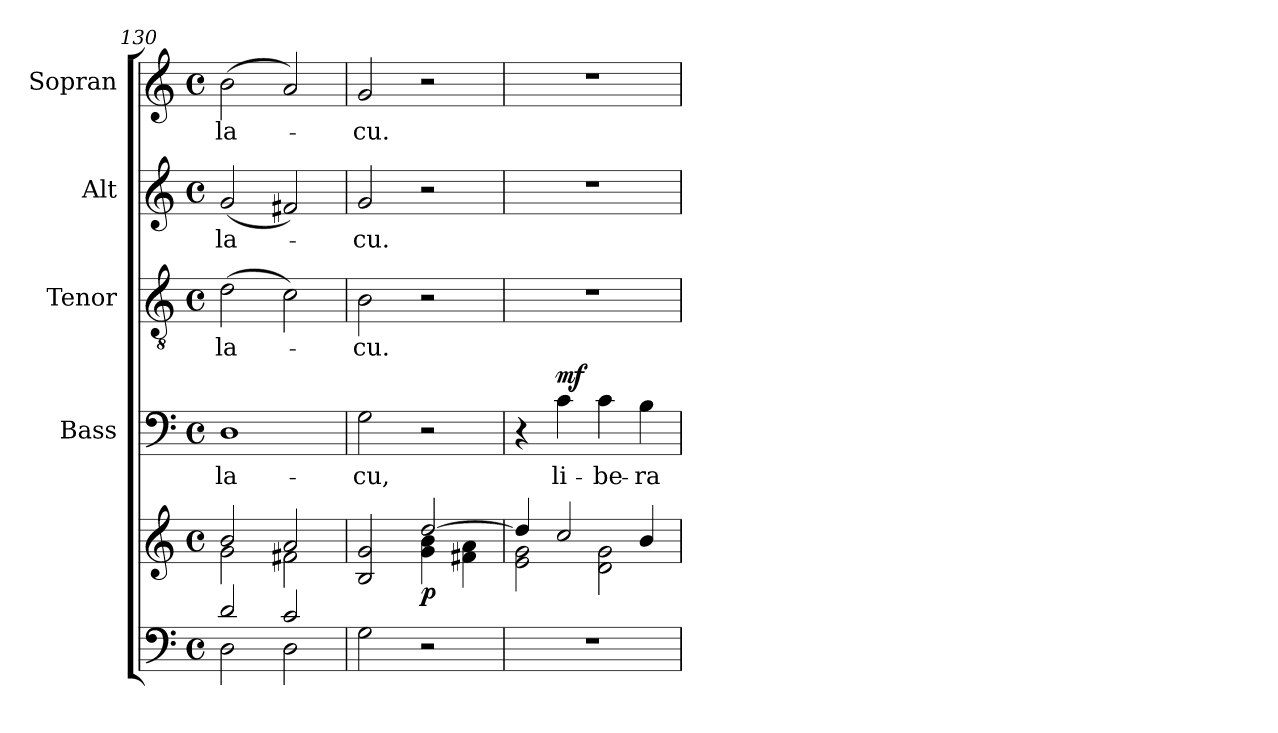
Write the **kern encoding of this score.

**kern	**kern	**dynam	**kern	**text	**dynam	**kern	**text	**kern	**text	**kern	**text
*part5	*part5	*part5	*part4	*part4	*part4	*part3	*part3	*part2	*part2	*part1	*part1
*staff6	*staff5	*staff5/6	*staff4	*staff4	*staff4	*staff3	*staff3	*staff2	*staff2	*staff1	*staff1
*	*	*	*I"Bass	*	*	*I"Tenor	*	*I"Alt	*	*I"Sopran	*
*	*	*	*I'B.	*	*	*I'T.	*	*I'A.	*	*I'S.	*
*clefF4	*clefG2	*	*clefF4	*	*	*clefGv2	*	*clefG2	*	*clefG2	*
*k[]	*k[]	*	*k[]	*	*	*k[]	*	*k[]	*	*k[]	*
*C:	*C:	*	*C:	*	*	*C:	*	*C:	*	*C:	*
*M4/4	*M4/4	*	*M4/4	*	*	*M4/4	*	*M4/4	*	*M4/4	*
*met(c)	*met(c)	*	*met(c)	*	*	*met(c)	*	*met(c)	*	*met(c)	*
=130	=130	=130	=130	=130	=130	=130	=130	=130	=130	=130	=130
*^	*^	*	*	*	*	*	*	*	*	*	*
!	!	!	!	!	!	!LO:LY:b	!	!	!LO:LY:b	!	!LO:LY:b	!	!LO:LY:b
2d/	2D\	2b/	2g\	.	1D	la-	.	(>2d\	la-	(<2g/	la-	(>2b\	la-
2c/	2D\	2a/	2f#X\	.	.	.	.	2c\)	.	2f#X/)	.	2a/)	.
!!LO:PB:g=z
=131	=131	=131	=131	=131	=131	=131	=131	=131	=131	=131	=131	=131	=131
!	!	!	!	!	!	!LO:LY:b	!	!	!LO:LY:b	!	!LO:LY:b	!	!LO:LY:b
*v	*v	*	*	*	*	*	*	*	*	*	*	*	*
2G\	2B/ 2g/	2ryy	.	2G\	-cu,	.	2B\	-cu.	2g/	-cu.	2g/	-cu.
!	!	!	!LO:DY:b	!	!	!	!	!	!	!	!	!
2r	[>2dd/	4g\ 4b\	p	2r	.	.	2r	.	2r	.	2r	.
.	.	4f#X\ 4a\	.	.	.	.	.	.	.	.	.	.
=132	=132	=132	=132	=132	=132	=132	=132	=132	=132	=132	=132	=132
1r	4dd/]	2e\ 2g\	.	4r	.	.	1r	.	1r	.	1r	.
!	!	!	!	!	!LO:LY:b	!LO:DY:a	!	!	!	!	!	!
.	2cc/	.	.	4c\	li-	mf	.	.	.	.	.	.
!	!	!	!	!	!LO:LY:b	!	!	!	!	!	!	!
.	.	2d\ 2g\	.	4c\	-be-	.	.	.	.	.	.	.
!	!	!	!	!	!LO:LY:b	!	!	!	!	!	!	!
.	4b/	.	.	4B\	-ra	.	.	.	.	.	.	.
*	*v	*v	*	*	*	*	*	*	*	*	*	*
=	=	=	=	=	=	=	=	=	=	=	=
*-	*-	*-	*-	*-	*-	*-	*-	*-	*-	*-	*-
